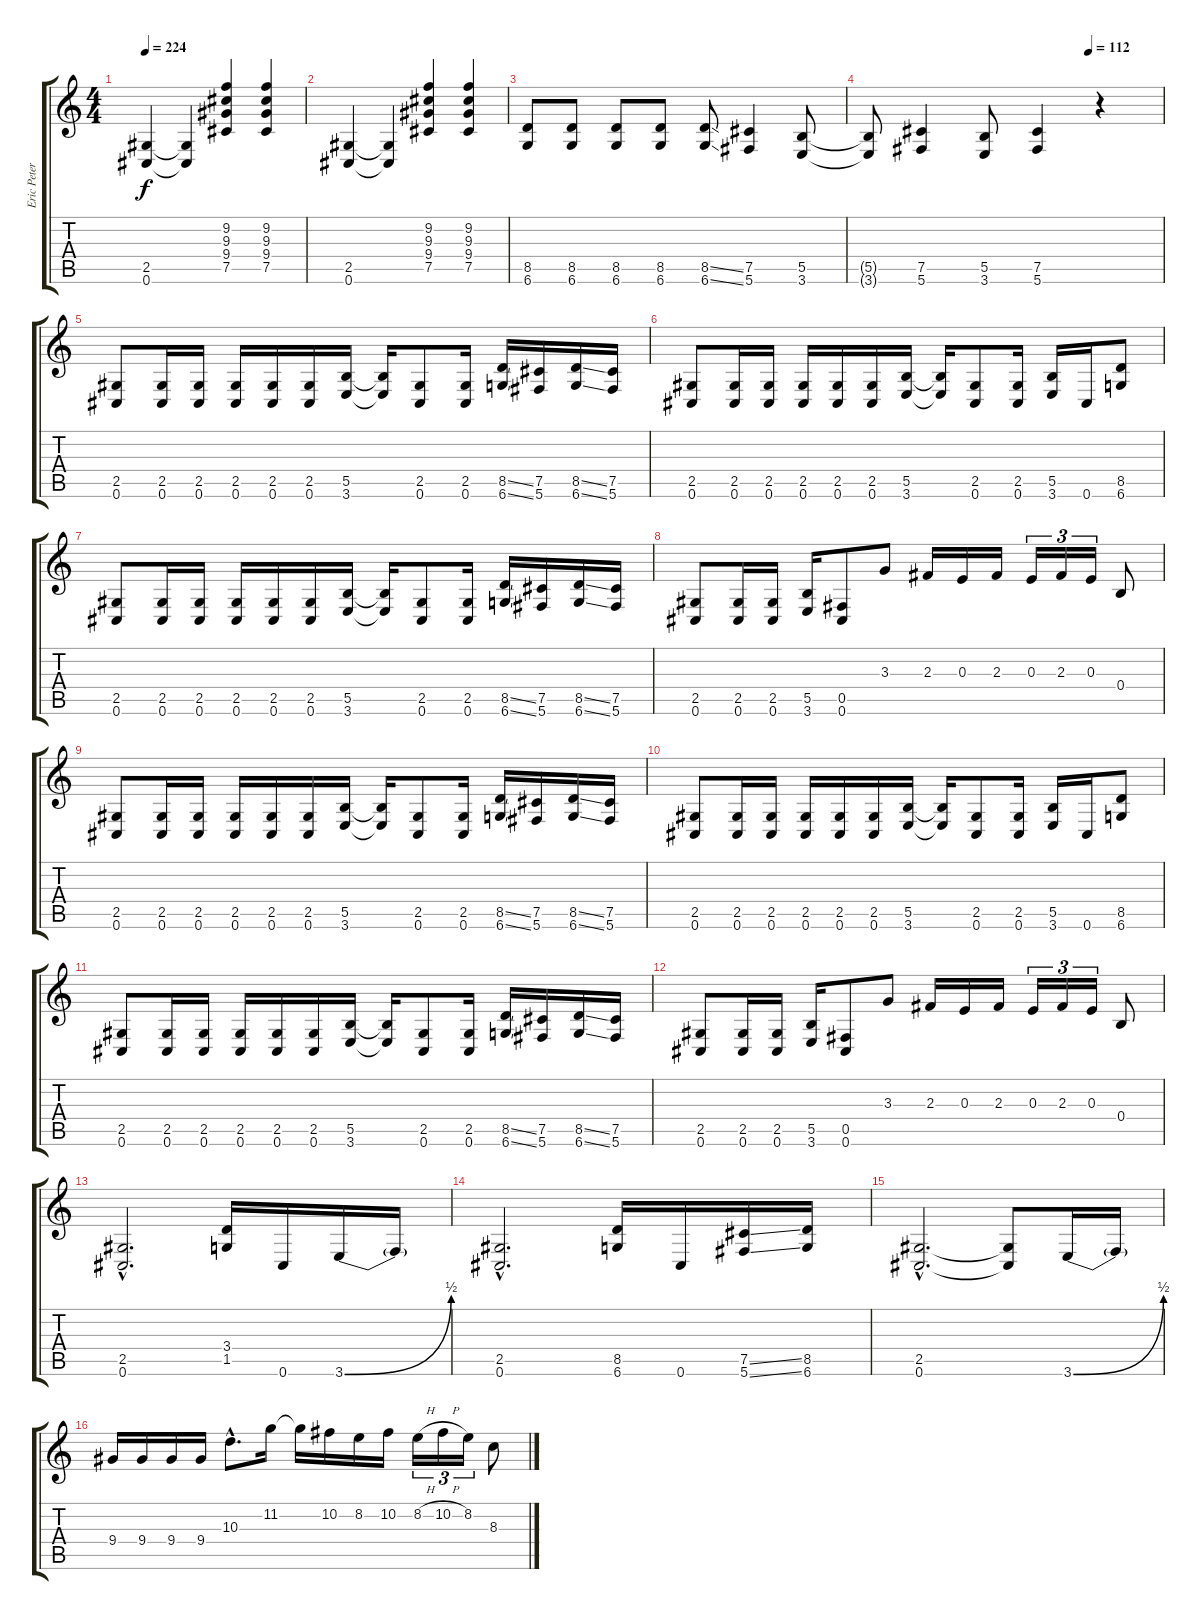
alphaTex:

\track ("Eric Peterson" "Eric Peter") {instrument distortionguitar}
\staff {score tabs}
\tuning (Db4 Ab3 E3 B2 Gb2 Db2) {hide}
\ts (4 4)
\tempo 224
\clef g2
\ks c
(2.5 0.6).4{dy f} (2.5{t} 0.6{t}).4 (9.2 9.3 9.4 7.5).4 (9.2 9.3 9.4 7.5).4 |
(2.5 0.6).4 (2.5{t} 0.6{t}).4 (9.2 9.3 9.4 7.5).4 (9.2 9.3 9.4 7.5).4 |
(8.5 6.6).8 (8.5 6.6).8 (8.5 6.6).8 (8.5 6.6).8 (8.5{ss} 6.6{ss}).8 (7.5 5.6).4 (5.5 3.6).8 |
\tempo (112 0.75)
(5.5{t} 3.6{t}).8 (7.5 5.6).4 (5.5 3.6).8 (7.5 5.6).4 r.4 |
(2.5 0.6).8 (2.5 0.6).16 (2.5 0.6).16 (2.5 0.6).16 (2.5 0.6).16 (2.5 0.6).16 (5.5 3.6).16 (5.5{t} 3.6{t}).16 (2.5 0.6).8 (2.5 0.6).16 (8.5{ss} 6.6{ss}).16 (7.5 5.6).16 (8.5{ss} 6.6{ss}).16 (7.5 5.6).16 |
(2.5 0.6).8 (2.5 0.6).16 (2.5 0.6).16 (2.5 0.6).16 (2.5 0.6).16 (2.5 0.6).16 (5.5 3.6).16 (5.5{t} 3.6{t}).16 (2.5 0.6).8 (2.5 0.6).16 (5.5 3.6).16 0.6.16 (8.5 6.6).8 |
(2.5 0.6).8 (2.5 0.6).16 (2.5 0.6).16 (2.5 0.6).16 (2.5 0.6).16 (2.5 0.6).16 (5.5 3.6).16 (5.5{t} 3.6{t}).16 (2.5 0.6).8 (2.5 0.6).16 (8.5{ss} 6.6{ss}).16 (7.5 5.6).16 (8.5{ss} 6.6{ss}).16 (7.5 5.6).16 |
(2.5 0.6).8 (2.5 0.6).16 (2.5 0.6).16 (5.5 3.6).16 (0.5 0.6).8 3.3.8 2.3.16 0.3.16 2.3.16 0.3.16{tu (3 2)} 2.3.16{tu (3 2)} 0.3.16{tu (3 2)} 0.4.8 |
(2.5 0.6).8 (2.5 0.6).16 (2.5 0.6).16 (2.5 0.6).16 (2.5 0.6).16 (2.5 0.6).16 (5.5 3.6).16 (5.5{t} 3.6{t}).16 (2.5 0.6).8 (2.5 0.6).16 (8.5{ss} 6.6{ss}).16 (7.5 5.6).16 (8.5{ss} 6.6{ss}).16 (7.5 5.6).16 |
(2.5 0.6).8 (2.5 0.6).16 (2.5 0.6).16 (2.5 0.6).16 (2.5 0.6).16 (2.5 0.6).16 (5.5 3.6).16 (5.5{t} 3.6{t}).16 (2.5 0.6).8 (2.5 0.6).16 (5.5 3.6).16 0.6.16 (8.5 6.6).8 |
(2.5 0.6).8 (2.5 0.6).16 (2.5 0.6).16 (2.5 0.6).16 (2.5 0.6).16 (2.5 0.6).16 (5.5 3.6).16 (5.5{t} 3.6{t}).16 (2.5 0.6).8 (2.5 0.6).16 (8.5{ss} 6.6{ss}).16 (7.5 5.6).16 (8.5{ss} 6.6{ss}).16 (7.5 5.6).16 |
(2.5 0.6).8 (2.5 0.6).16 (2.5 0.6).16 (5.5 3.6).16 (0.5 0.6).8 3.3.8 2.3.16 0.3.16 2.3.16 0.3.16{tu (3 2)} 2.3.16{tu (3 2)} 0.3.16{tu (3 2)} 0.4.8 |
(2.5{hac} 0.6{hac}).2{d} (3.4 1.5).16 0.6.16 3.6{be (bend 0 0 60 2)}.16 3.6{t}.16 |
(2.5{hac} 0.6{hac}).2{d} (8.5 6.6).16 0.6.16 (7.5{ss} 5.6{ss}).16 (8.5 6.6).16 |
(2.5{hac} 0.6{hac}).2{d} (2.5{t} 0.6{t}).8 3.6{be (bend 0 0 60 2)}.16 3.6{t}.16 |
9.4.16 9.4.16 9.4.16 9.4.16 10.3{hac}.8{d} 11.2.16 11.2{t}.16 10.2.16 8.2.16 10.2.16 8.2{h}.16{tu (3 2)} 10.2{h}.16{tu (3 2)} 8.2.16{tu (3 2)} 8.3.8
